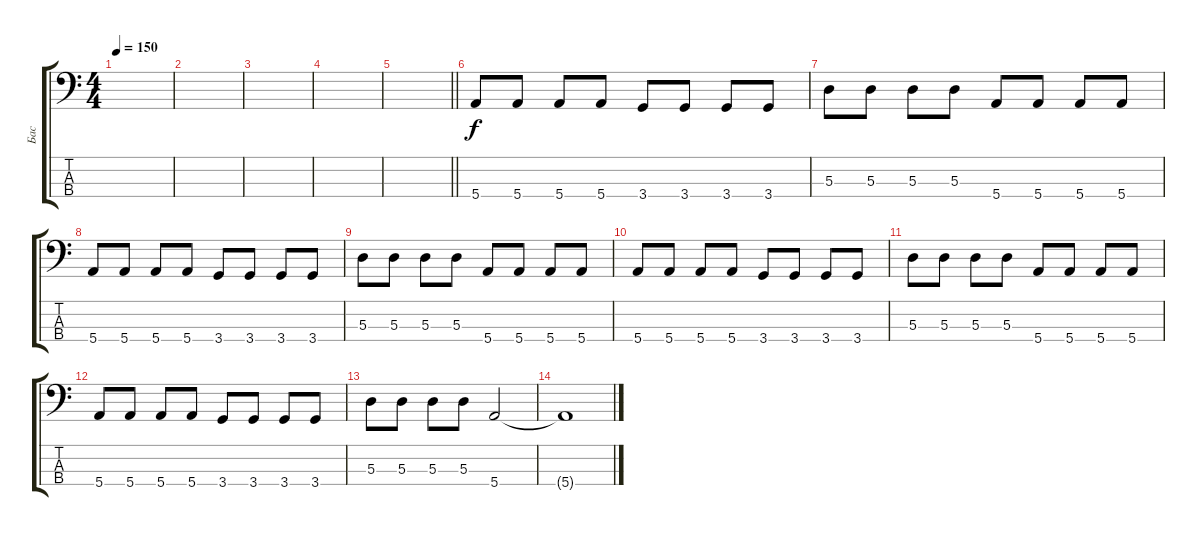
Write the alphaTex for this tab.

\track ("Бас" "Бас") {instrument electricbassfinger}
\staff {score tabs}
\tuning (G2 D2 A1 E1) {hide}
\ts (4 4)
\tempo 150
\clef f4
\ks c
|
|
|
|
\barLineRight lightlight
|
\section ("" "")
5.4.8 5.4.8 5.4.8 5.4.8 3.4.8 3.4.8 3.4.8 3.4.8 |
5.3.8 5.3.8 5.3.8 5.3.8 5.4.8 5.4.8 5.4.8 5.4.8 |
5.4.8 5.4.8 5.4.8 5.4.8 3.4.8 3.4.8 3.4.8 3.4.8 |
5.3.8 5.3.8 5.3.8 5.3.8 5.4.8 5.4.8 5.4.8 5.4.8 |
5.4.8 5.4.8 5.4.8 5.4.8 3.4.8 3.4.8 3.4.8 3.4.8 |
5.3.8 5.3.8 5.3.8 5.3.8 5.4.8 5.4.8 5.4.8 5.4.8 |
5.4.8 5.4.8 5.4.8 5.4.8 3.4.8 3.4.8 3.4.8 3.4.8 |
5.3.8 5.3.8 5.3.8 5.3.8 5.4.2 |
5.4{t}.1
